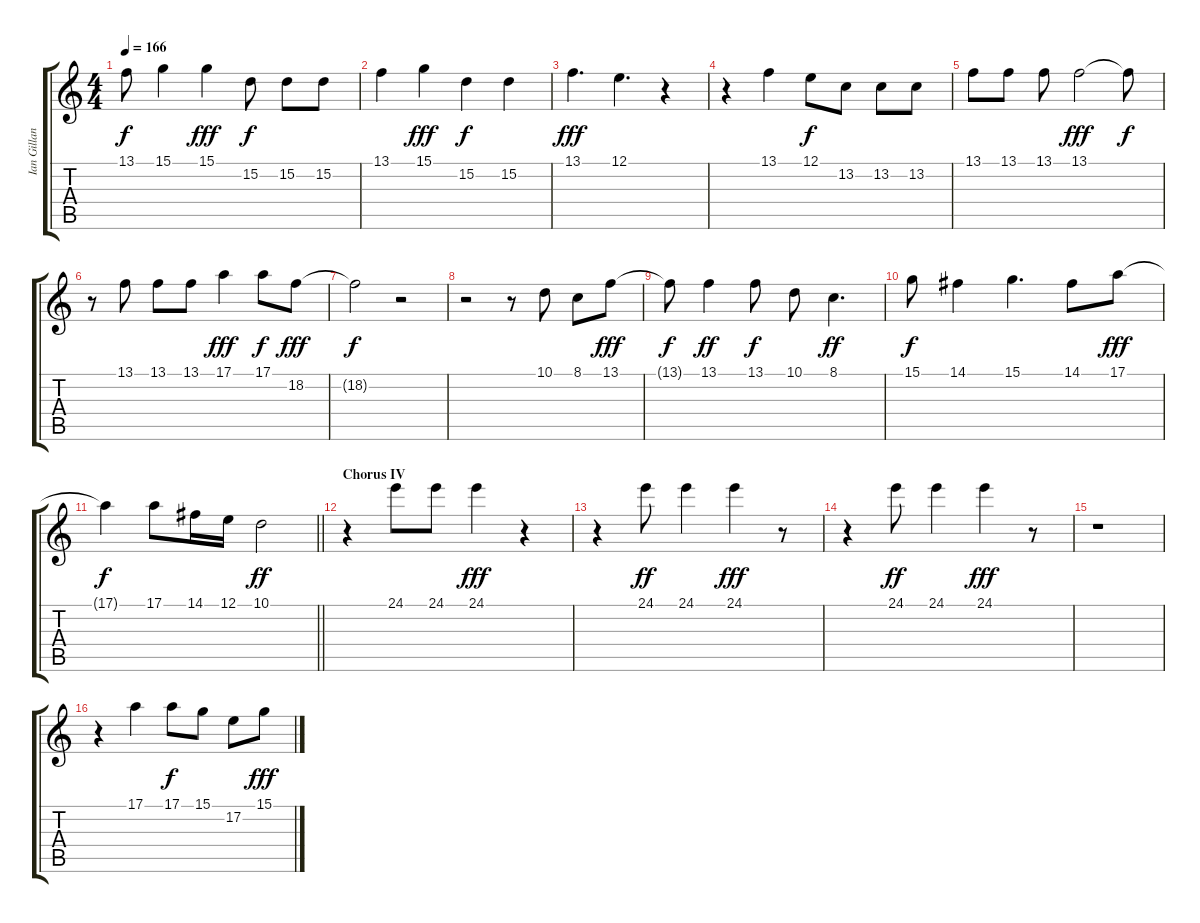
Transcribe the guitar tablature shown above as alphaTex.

\track ("Ian Gillan" "Ian Gillan") {instrument lead2sawtooth}
\staff {score tabs}
\tuning (E4 B3 G3 D3 A2 E2) {hide}
\ts (4 4)
\tempo 166
\clef g2
\ks c
13.1.8{dy f} 15.1.4 15.1.4{dy fff} 15.2.8{dy f} 15.2.8 15.2.8 |
13.1.4 15.1.4{dy fff} 15.2.4{dy f} 15.2.4 |
13.1.4{d dy fff} 12.1.4{d} r.4 |
r.4 13.1.4 12.1.8{dy f} 13.2.8 13.2.8 13.2.8 |
13.1.8 13.1.8 13.1.8 13.1.2{dy fff} 13.1{t}.8{dy f} |
r.8 13.1.8 13.1.8 13.1.8 17.1.4{dy fff} 17.1.8{dy f} 18.2.8{dy fff} |
18.2{t}.2{dy f} r.2 |
r.2 r.8 10.1.8 8.1.8 13.1.8{dy fff} |
13.1{t}.8{dy f} 13.1.4{dy ff} 13.1.8{dy f} 10.1.8 8.1.4{d dy ff} |
15.1.8{dy f} 14.1.4 15.1.4{d} 14.1.8 17.1.8{dy fff} |
\barLineRight lightlight
17.1{t}.4{dy f} 17.1.8 14.1.16 12.1.16 10.1.2{dy ff} |
\section ("" "Chorus IV")
r.4 24.1.8 24.1.8 24.1.4{dy fff} r.4 |
r.4 24.1.8{dy ff} 24.1.4 24.1.4{dy fff} r.8 |
r.4 24.1.8{dy ff} 24.1.4 24.1.4{dy fff} r.8 |
r.1 |
r.4 17.1.4 17.1.8{dy f} 15.1.8 17.2.8 15.1.8{dy fff}
